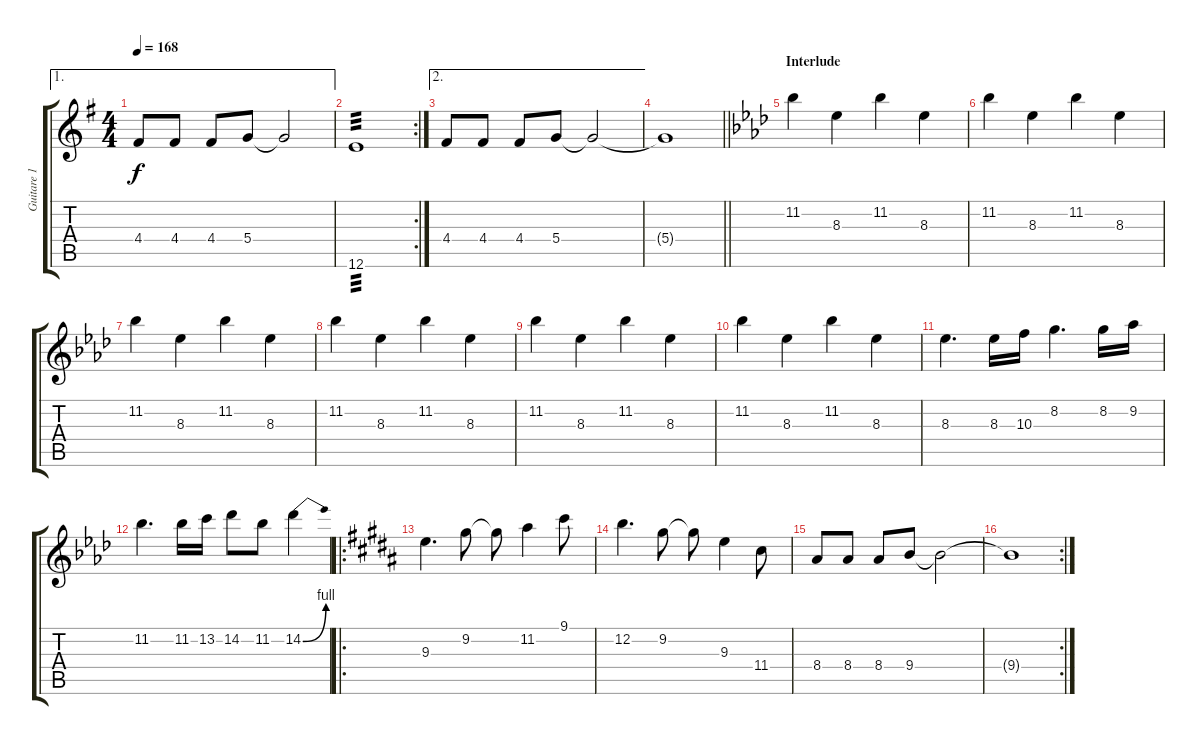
\track ("Guitare 1" "Guitare 1") {instrument distortionguitar}
\staff {score tabs}
\tuning (E4 B3 G3 D3 A2 E2) {hide}
\ae 1
\ts (4 4)
\tempo 168
\clef g2
\ks g
4.4.8{dy f} 4.4.8 4.4.8 5.4.8 5.4{t}.2 |
\rc 2
12.6.1{tp 3} |
\ae 2
4.4.8 4.4.8 4.4.8 5.4.8 5.4{t}.2 |
\barLineRight lightlight
5.4{t}.1 |
\section ("" "Interlude")
\ks ab
11.2.4 8.3.4 11.2.4 8.3.4 |
11.2.4 8.3.4 11.2.4 8.3.4 |
11.2.4 8.3.4 11.2.4 8.3.4 |
11.2.4 8.3.4 11.2.4 8.3.4 |
11.2.4 8.3.4 11.2.4 8.3.4 |
11.2.4 8.3.4 11.2.4 8.3.4 |
8.3.4{d} 8.3.16 10.3.16 8.2.4{d} 8.2.16 9.2.16 |
11.2.4{d} 11.2.16 13.2.16 14.2.8 11.2.8 14.2{be (bend 0 0 60 4)}.4 |
\ro
\ks b
9.3.4{d} 9.2.8 9.2{t}.8 11.2.4 9.1.8 |
\ks g#minor
12.2.4{d} 9.2.8 9.2{t}.8 9.3.4 11.4.8 |
8.4.8 8.4.8 8.4.8 9.4.8 9.4{t}.2 |
\rc 2
9.4{t}.1
